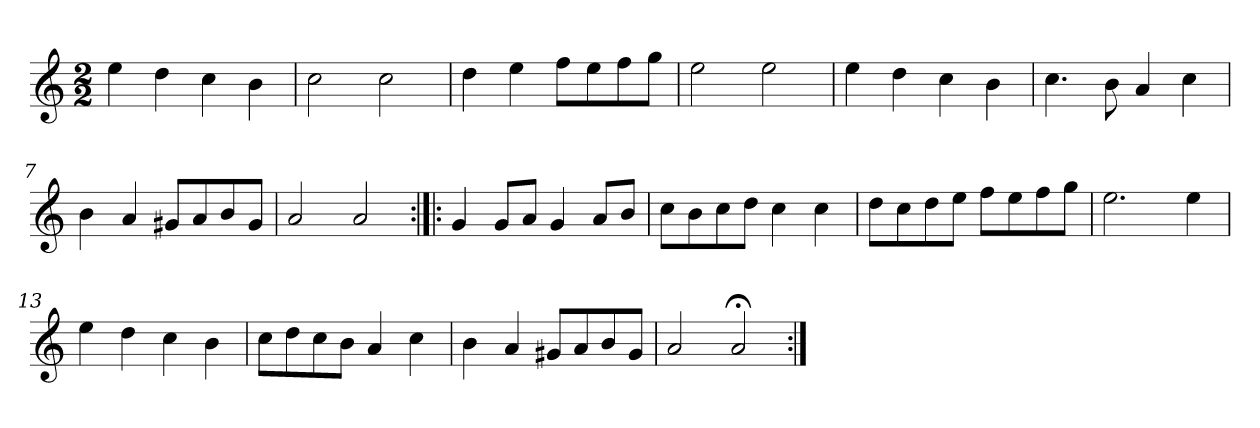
**kern
*part1
*staff1
*clefG2
*k[]
*a:
*M2/2
*MM120
=1
4ee
4dd
4cc
4b
=2
2cc
2cc
=3
4dd
4ee
8ff\L
8ee\
8ff\
8gg\J
=4
2ee
2ee
=5
4ee
4dd
4cc
4b
=6
4.cc
8b
4a
4cc
=7
4b
4a
8g#X/L
8a/
8b/
8g#/J
=8
2a
2a
=9:|!|:
4g
8g/L
8a/J
4g
8a/L
8b/J
=10
8cc\L
8b\
8cc\
8dd\J
4cc
4cc
=11
8dd\L
8cc\
8dd\
8ee\J
8ff\L
8ee\
8ff\
8gg\J
=12
2.ee
4ee
=13
4ee
4dd
4cc
4b
=14
8cc\L
8dd\
8cc\
8b\J
4a
4cc
=15
4b
4a
8g#X/L
8a/
8b/
8g#/J
=16
2a
2a;<
=:|!
*-
